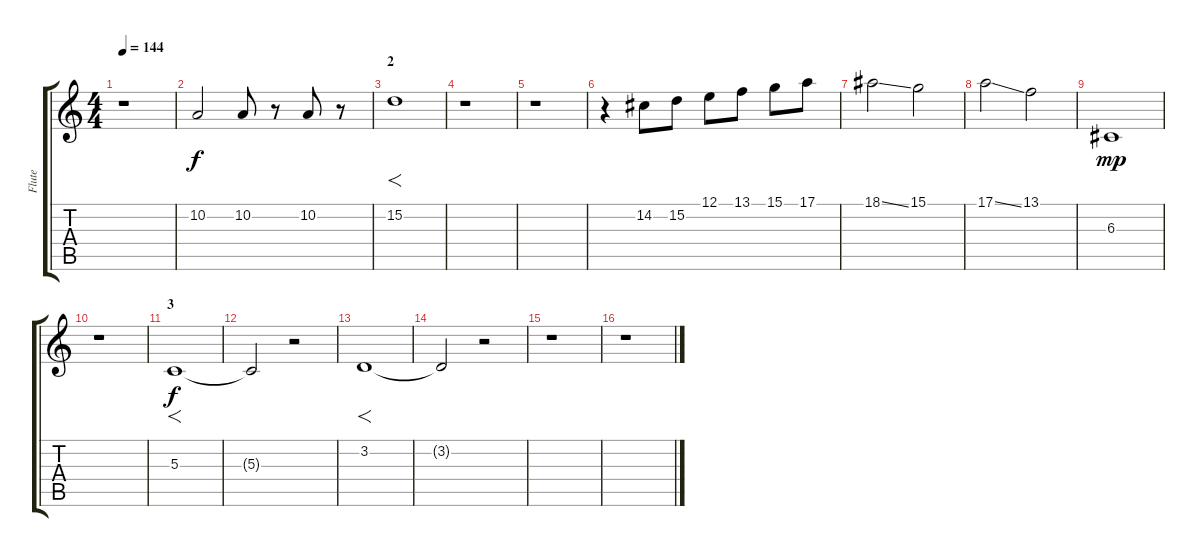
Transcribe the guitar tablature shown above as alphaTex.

\track ("Flute" "Flute") {instrument flute}
\staff {score tabs}
\tuning (E4 B3 G3 D3 A2 E2) {hide}
\ts (4 4)
\tempo 144
\clef g2
\ks c
r.1{dy f} |
10.2.2 10.2.8 r.8 10.2.8 r.8 |
\section ("" "2")
15.2.1{f} |
r.1 |
r.1 |
r.4 14.2.8 15.2.8 12.1.8 13.1.8 15.1.8 17.1.8 |
18.1{ss}.2 15.1.2 |
17.1{ss}.2 13.1.2 |
6.3.1{dy mp} |
r.1 |
\section ("" "3")
5.3.1{f dy f} |
5.3{t}.2 r.2 |
3.2.1{f} |
3.2{t}.2 r.2 |
r.1 |
r.1
